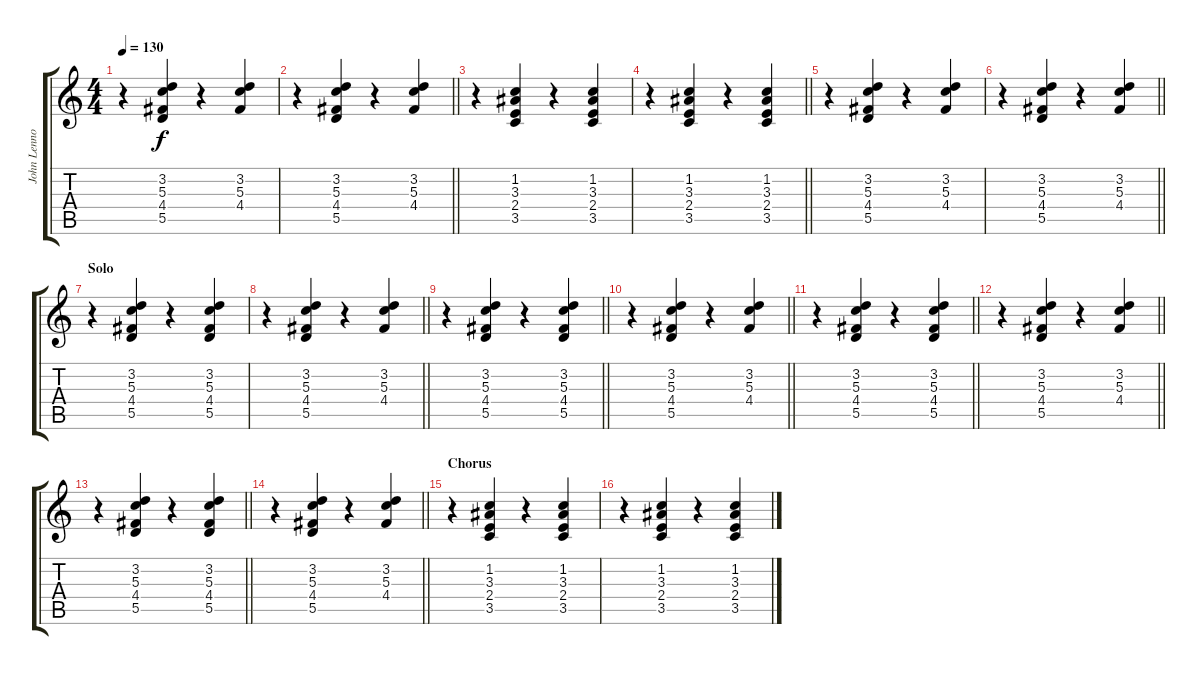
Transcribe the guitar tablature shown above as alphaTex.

\track ("John Lennon" "John Lenno") {instrument electricguitarclean}
\staff {score tabs}
\tuning (E4 B3 G3 D3 A2 E2) {hide}
\ts (4 4)
\tempo 130
\clef g2
\ks c
r.4{dy f} (3.2 5.3 4.4 5.5).4 r.4 (3.2 5.3 4.4).4 |
\barLineRight lightlight
r.4 (3.2 5.3 4.4 5.5).4 r.4 (3.2 5.3 4.4).4 |
r.4 (1.2 3.3 2.4 3.5).4 r.4 (1.2 3.3 2.4 3.5).4 |
\barLineRight lightlight
r.4 (1.2 3.3 2.4 3.5).4 r.4 (1.2 3.3 2.4 3.5).4 |
r.4 (3.2 5.3 4.4 5.5).4 r.4 (3.2 5.3 4.4).4 |
\barLineRight lightlight
r.4 (3.2 5.3 4.4 5.5).4 r.4 (3.2 5.3 4.4).4 |
\section ("" "Solo")
r.4 (3.2 5.3 4.4 5.5).4 r.4 (3.2 5.3 4.4 5.5).4 |
\barLineRight lightlight
r.4 (3.2 5.3 4.4 5.5).4 r.4 (3.2 5.3 4.4).4 |
\barLineRight lightlight
r.4 (3.2 5.3 4.4 5.5).4 r.4 (3.2 5.3 4.4 5.5).4 |
\barLineRight lightlight
r.4 (3.2 5.3 4.4 5.5).4 r.4 (3.2 5.3 4.4).4 |
\barLineRight lightlight
r.4 (3.2 5.3 4.4 5.5).4 r.4 (3.2 5.3 4.4 5.5).4 |
\barLineRight lightlight
r.4 (3.2 5.3 4.4 5.5).4 r.4 (3.2 5.3 4.4).4 |
\barLineRight lightlight
r.4 (3.2 5.3 4.4 5.5).4 r.4 (3.2 5.3 4.4 5.5).4 |
\barLineRight lightlight
r.4 (3.2 5.3 4.4 5.5).4 r.4 (3.2 5.3 4.4).4 |
\section ("" "Chorus")
r.4 (1.2 3.3 2.4 3.5).4 r.4 (1.2 3.3 2.4 3.5).4 |
r.4 (1.2 3.3 2.4 3.5).4 r.4 (1.2 3.3 2.4 3.5).4
